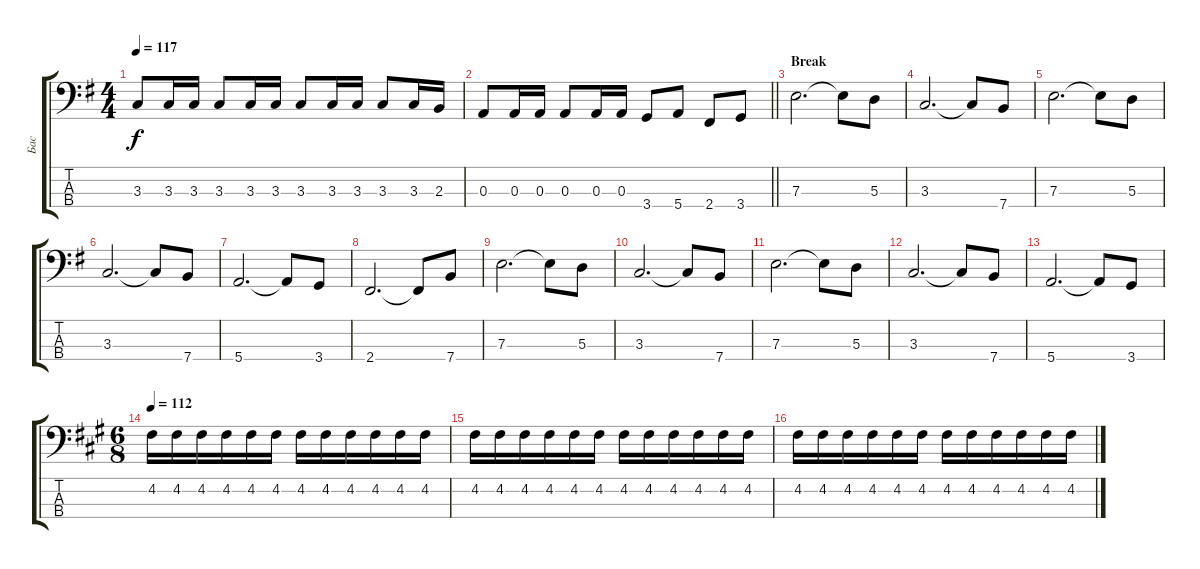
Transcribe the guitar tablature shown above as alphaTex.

\track ("Бас" "Бас") {instrument electricbassfinger}
\staff {score tabs}
\tuning (G2 D2 A1 E1) {hide}
\ts (4 4)
\tempo 117
\clef f4
\ks eminor
3.3.8{dy f} 3.3.16 3.3.16 3.3.8 3.3.16 3.3.16 3.3.8 3.3.16 3.3.16 3.3.8 3.3.16 2.3.16 |
\barLineRight lightlight
0.3.8 0.3.16 0.3.16 0.3.8 0.3.16 0.3.16 3.4.8 5.4.8 2.4.8 3.4.8 |
\section ("" "Break")
7.3.2{d} 7.3{t}.8 5.3.8 |
3.3.2{d} 3.3{t}.8 7.4.8 |
7.3.2{d} 7.3{t}.8 5.3.8 |
3.3.2{d} 3.3{t}.8 7.4.8 |
5.4.2{d} 5.4{t}.8 3.4.8 |
2.4.2{d} 2.4{t}.8 7.4.8 |
7.3.2{d} 7.3{t}.8 5.3.8 |
3.3.2{d} 3.3{t}.8 7.4.8 |
7.3.2{d} 7.3{t}.8 5.3.8 |
3.3.2{d} 3.3{t}.8 7.4.8 |
5.4.2{d} 5.4{t}.8 3.4.8 |
\ts (6 8)
\tempo 112
\ks f#minor
4.2.16 4.2.16 4.2.16 4.2.16 4.2.16 4.2.16 4.2.16 4.2.16 4.2.16 4.2.16 4.2.16 4.2.16 |
4.2.16 4.2.16 4.2.16 4.2.16 4.2.16 4.2.16 4.2.16 4.2.16 4.2.16 4.2.16 4.2.16 4.2.16 |
4.2.16 4.2.16 4.2.16 4.2.16 4.2.16 4.2.16 4.2.16 4.2.16 4.2.16 4.2.16 4.2.16 4.2.16
